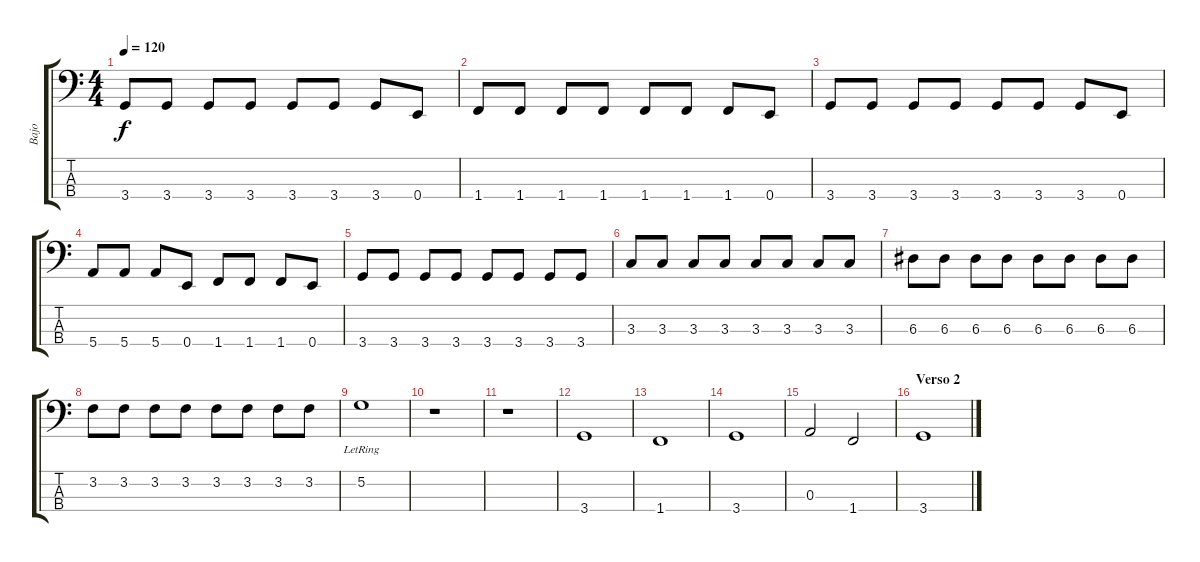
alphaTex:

\track ("Bajo" "Bajo") {instrument electricbassfinger}
\staff {score tabs}
\tuning (G2 D2 A1 E1) {hide}
\ts (4 4)
\tempo 120
\clef f4
\ks c
3.4.8{dy f} 3.4.8 3.4.8 3.4.8 3.4.8 3.4.8 3.4.8 0.4.8 |
1.4.8 1.4.8 1.4.8 1.4.8 1.4.8 1.4.8 1.4.8 0.4.8 |
3.4.8 3.4.8 3.4.8 3.4.8 3.4.8 3.4.8 3.4.8 0.4.8 |
5.4.8 5.4.8 5.4.8 0.4.8 1.4.8 1.4.8 1.4.8 0.4.8 |
3.4.8 3.4.8 3.4.8 3.4.8 3.4.8 3.4.8 3.4.8 3.4.8 |
3.3.8 3.3.8 3.3.8 3.3.8 3.3.8 3.3.8 3.3.8 3.3.8 |
6.3.8 6.3.8 6.3.8 6.3.8 6.3.8 6.3.8 6.3.8 6.3.8 |
3.2.8 3.2.8 3.2.8 3.2.8 3.2.8 3.2.8 3.2.8 3.2.8 |
5.2{lr}.1 |
r.1 |
r.1 |
3.4.1 |
1.4.1 |
3.4.1 |
0.3.2 1.4.2 |
\section ("" "Verso 2")
3.4.1
